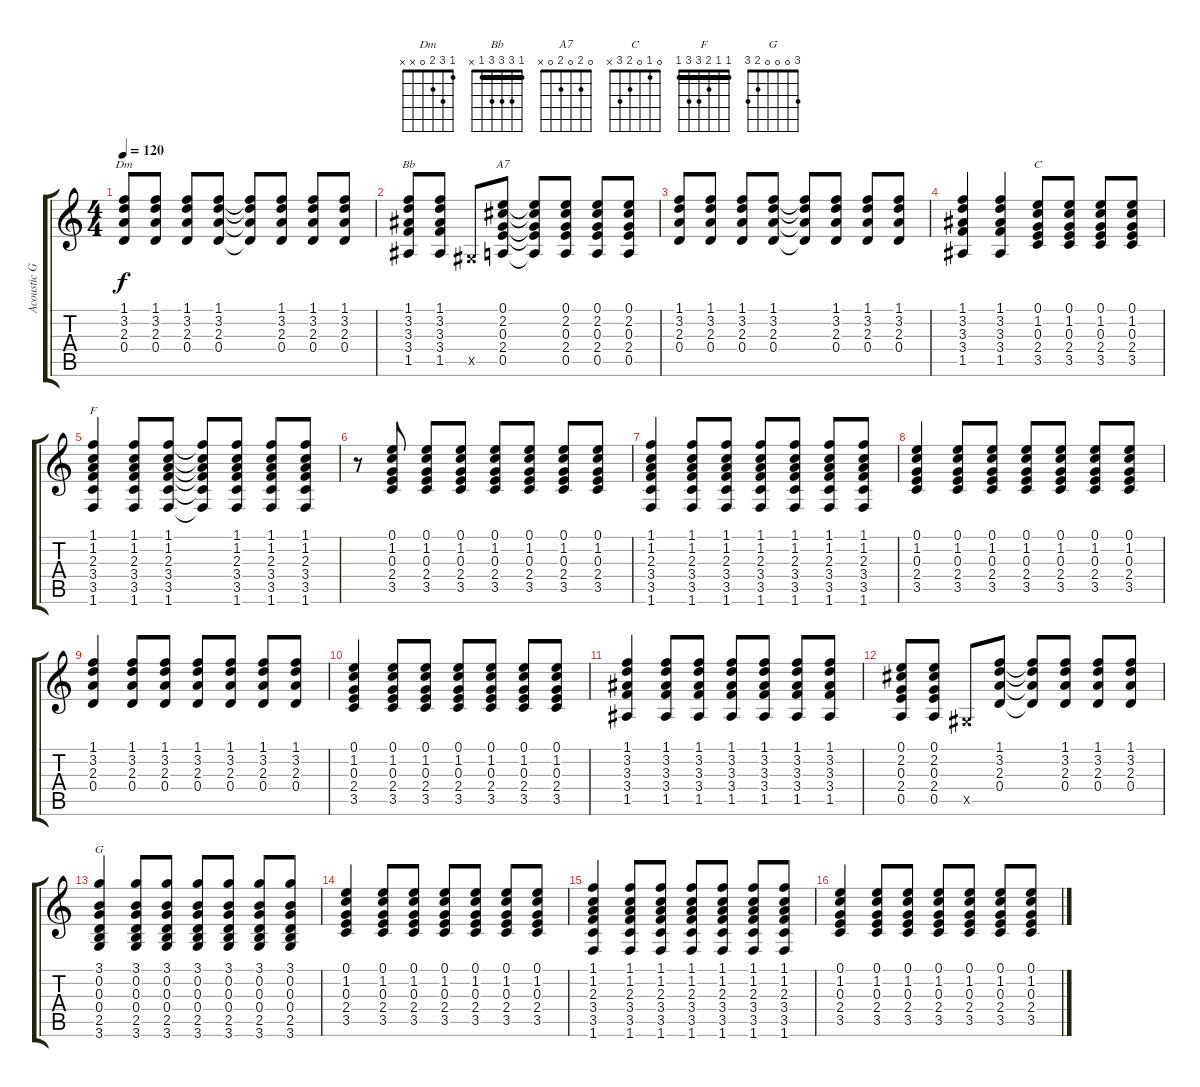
\track ("Acoustic Guitar" "Acoustic G") {instrument acousticguitarsteel}
\staff {score tabs}
\tuning (E4 B3 G3 D3 A2 E2) {hide}
\chord ("Dm" 1 3 2 0 x x)
\chord ("Bb" 1 3 3 3 1 x) {barre 1}
\chord ("A7" 0 2 0 2 0 x)
\chord ("C" 0 1 0 2 3 x)
\chord ("F" 1 1 2 3 3 1) {barre 1}
\chord ("G" 3 0 0 0 2 3)
\ts (4 4)
\tempo 120
\clef g2
\ks c
(1.1 3.2 2.3 0.4).8{ch "Dm" dy f} (1.1 3.2 2.3 0.4).8 (1.1 3.2 2.3 0.4).8 (1.1 3.2 2.3 0.4).8 (1.1{t} 3.2{t} 2.3{t} 0.4{t}).8 (1.1 3.2 2.3 0.4).8 (1.1 3.2 2.3 0.4).8 (1.1 3.2 2.3 0.4).8 |
(1.1 3.2 3.3 3.4 1.5).8{ch "Bb"} (1.1 3.2 3.3 3.4 1.5).8 -1.5{x}.8 (0.1 2.2 0.3 2.4 0.5).8{ch "A7"} (0.1{t} 2.2{t} 0.3{t} 2.4{t} 0.5{t}).8 (0.1 2.2 0.3 2.4 0.5).8 (0.1 2.2 0.3 2.4 0.5).8 (0.1 2.2 0.3 2.4 0.5).8 |
(1.1 3.2 2.3 0.4).8 (1.1 3.2 2.3 0.4).8 (1.1 3.2 2.3 0.4).8 (1.1 3.2 2.3 0.4).8 (1.1{t} 3.2{t} 2.3{t} 0.4{t}).8 (1.1 3.2 2.3 0.4).8 (1.1 3.2 2.3 0.4).8 (1.1 3.2 2.3 0.4).8 |
(1.1 3.2 3.3 3.4 1.5).4 (1.1 3.2 3.3 3.4 1.5).4 (0.1 1.2 0.3 2.4 3.5).8{ch "C"} (0.1 1.2 0.3 2.4 3.5).8 (0.1 1.2 0.3 2.4 3.5).8 (0.1 1.2 0.3 2.4 3.5).8 |
(1.1 1.2 2.3 3.4 3.5 1.6).4{ch "F"} (1.1 1.2 2.3 3.4 3.5 1.6).8 (1.1 1.2 2.3 3.4 3.5 1.6).8 (1.1{t} 1.2{t} 2.3{t} 3.4{t} 3.5{t} 1.6{t}).8 (1.1 1.2 2.3 3.4 3.5 1.6).8 (1.1 1.2 2.3 3.4 3.5 1.6).8 (1.1 1.2 2.3 3.4 3.5 1.6).8 |
r.8 (0.1 1.2 0.3 2.4 3.5).8 (0.1 1.2 0.3 2.4 3.5).8 (0.1 1.2 0.3 2.4 3.5).8 (0.1 1.2 0.3 2.4 3.5).8 (0.1 1.2 0.3 2.4 3.5).8 (0.1 1.2 0.3 2.4 3.5).8 (0.1 1.2 0.3 2.4 3.5).8 |
(1.1 1.2 2.3 3.4 3.5 1.6).4 (1.1 1.2 2.3 3.4 3.5 1.6).8 (1.1 1.2 2.3 3.4 3.5 1.6).8 (1.1 1.2 2.3 3.4 3.5 1.6).8 (1.1 1.2 2.3 3.4 3.5 1.6).8 (1.1 1.2 2.3 3.4 3.5 1.6).8 (1.1 1.2 2.3 3.4 3.5 1.6).8 |
(0.1 1.2 0.3 2.4 3.5).4 (0.1 1.2 0.3 2.4 3.5).8 (0.1 1.2 0.3 2.4 3.5).8 (0.1 1.2 0.3 2.4 3.5).8 (0.1 1.2 0.3 2.4 3.5).8 (0.1 1.2 0.3 2.4 3.5).8 (0.1 1.2 0.3 2.4 3.5).8 |
(1.1 3.2 2.3 0.4).4 (1.1 3.2 2.3 0.4).8 (1.1 3.2 2.3 0.4).8 (1.1 3.2 2.3 0.4).8 (1.1 3.2 2.3 0.4).8 (1.1 3.2 2.3 0.4).8 (1.1 3.2 2.3 0.4).8 |
(0.1 1.2 0.3 2.4 3.5).4 (0.1 1.2 0.3 2.4 3.5).8 (0.1 1.2 0.3 2.4 3.5).8 (0.1 1.2 0.3 2.4 3.5).8 (0.1 1.2 0.3 2.4 3.5).8 (0.1 1.2 0.3 2.4 3.5).8 (0.1 1.2 0.3 2.4 3.5).8 |
(1.1 3.2 3.3 3.4 1.5).4 (1.1 3.2 3.3 3.4 1.5).8 (1.1 3.2 3.3 3.4 1.5).8 (1.1 3.2 3.3 3.4 1.5).8 (1.1 3.2 3.3 3.4 1.5).8 (1.1 3.2 3.3 3.4 1.5).8 (1.1 3.2 3.3 3.4 1.5).8 |
(0.1 2.2 0.3 2.4 0.5).8 (0.1 2.2 0.3 2.4 0.5).8 -1.5{x}.8 (1.1 3.2 2.3 0.4).8 (1.1{t} 3.2{t} 2.3{t} 0.4{t}).8 (1.1 3.2 2.3 0.4).8 (1.1 3.2 2.3 0.4).8 (1.1 3.2 2.3 0.4).8 |
(3.1 0.2 0.3 0.4 2.5 3.6).4{ch "G"} (3.1 0.2 0.3 0.4 2.5 3.6).8 (3.1 0.2 0.3 0.4 2.5 3.6).8 (3.1 0.2 0.3 0.4 2.5 3.6).8 (3.1 0.2 0.3 0.4 2.5 3.6).8 (3.1 0.2 0.3 0.4 2.5 3.6).8 (3.1 0.2 0.3 0.4 2.5 3.6).8 |
(0.1 1.2 0.3 2.4 3.5).4 (0.1 1.2 0.3 2.4 3.5).8 (0.1 1.2 0.3 2.4 3.5).8 (0.1 1.2 0.3 2.4 3.5).8 (0.1 1.2 0.3 2.4 3.5).8 (0.1 1.2 0.3 2.4 3.5).8 (0.1 1.2 0.3 2.4 3.5).8 |
(1.1 1.2 2.3 3.4 3.5 1.6).4 (1.1 1.2 2.3 3.4 3.5 1.6).8 (1.1 1.2 2.3 3.4 3.5 1.6).8 (1.1 1.2 2.3 3.4 3.5 1.6).8 (1.1 1.2 2.3 3.4 3.5 1.6).8 (1.1 1.2 2.3 3.4 3.5 1.6).8 (1.1 1.2 2.3 3.4 3.5 1.6).8 |
(0.1 1.2 0.3 2.4 3.5).4 (0.1 1.2 0.3 2.4 3.5).8 (0.1 1.2 0.3 2.4 3.5).8 (0.1 1.2 0.3 2.4 3.5).8 (0.1 1.2 0.3 2.4 3.5).8 (0.1 1.2 0.3 2.4 3.5).8 (0.1 1.2 0.3 2.4 3.5).8
